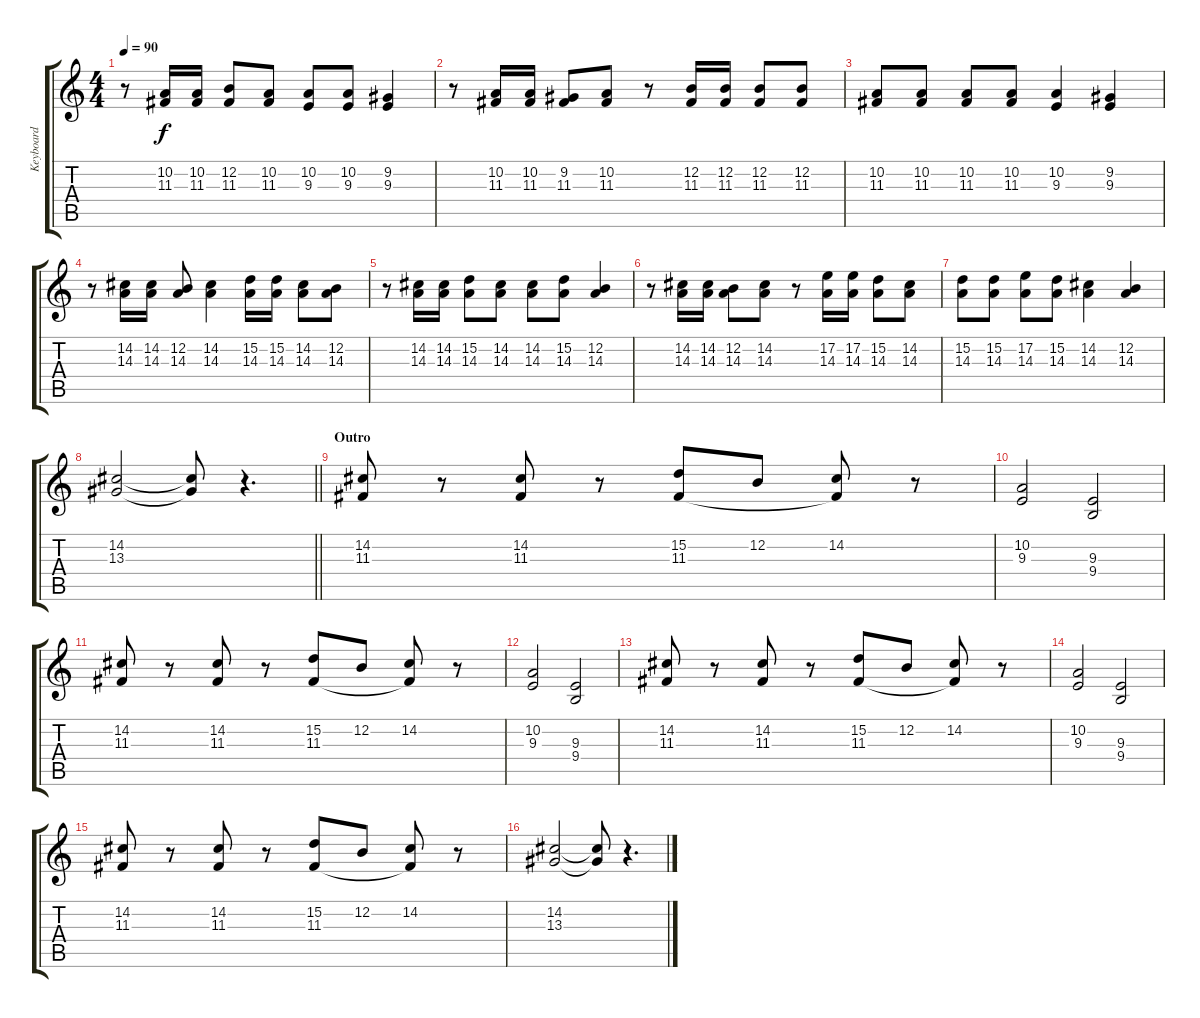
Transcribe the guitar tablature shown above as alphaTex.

\track ("Keyboard" "Keyboard") {instrument stringensemble1}
\staff {score tabs}
\tuning (E4 B3 G3 D3 A2 E2) {hide}
\ts (4 4)
\tempo 90
\clef g2
\ks c
r.8{dy f} (10.2 11.3).16 (10.2 11.3).16 (12.2 11.3).8 (10.2 11.3).8 (10.2 9.3).8 (10.2 9.3).8 (9.2 9.3).4 |
r.8 (10.2 11.3).16 (10.2 11.3).16 (9.2 11.3).8 (10.2 11.3).8 r.8 (12.2 11.3).16 (12.2 11.3).16 (12.2 11.3).8 (12.2 11.3).8 |
(10.2 11.3).8 (10.2 11.3).8 (10.2 11.3).8 (10.2 11.3).8 (10.2 9.3).4 (9.2 9.3).4 |
r.8 (14.2 14.3).16 (14.2 14.3).16 (12.2 14.3).8 (14.2 14.3).4 (15.2 14.3).16 (15.2 14.3).16 (14.2 14.3).8 (12.2 14.3).8 |
r.8 (14.2 14.3).16 (14.2 14.3).16 (15.2 14.3).8 (14.2 14.3).8 (14.2 14.3).8 (15.2 14.3).8 (12.2 14.3).4 |
r.8 (14.2 14.3).16 (14.2 14.3).16 (12.2 14.3).8 (14.2 14.3).8 r.8 (17.2 14.3).16 (17.2 14.3).16 (15.2 14.3).8 (14.2 14.3).8 |
(15.2 14.3).8 (15.2 14.3).8 (17.2 14.3).8 (15.2 14.3).8 (14.2 14.3).4 (12.2 14.3).4 |
\barLineRight lightlight
(14.2 13.3).2 (14.2{t} 13.3{t}).8 r.4{d} |
\section ("" "Outro")
(14.2 11.3).8 r.8 (14.2 11.3).8 r.8 (15.2 11.3).8 12.2.8 (14.2 11.3{t}).8 r.8 |
(10.2 9.3).2 (9.3 9.4).2 |
(14.2 11.3).8 r.8 (14.2 11.3).8 r.8 (15.2 11.3).8 12.2.8 (14.2 11.3{t}).8 r.8 |
(10.2 9.3).2 (9.3 9.4).2 |
(14.2 11.3).8 r.8 (14.2 11.3).8 r.8 (15.2 11.3).8 12.2.8 (14.2 11.3{t}).8 r.8 |
(10.2 9.3).2 (9.3 9.4).2 |
(14.2 11.3).8 r.8 (14.2 11.3).8 r.8 (15.2 11.3).8 12.2.8 (14.2 11.3{t}).8 r.8 |
(14.2 13.3).2 (14.2{t} 13.3{t}).8 r.4{d}
